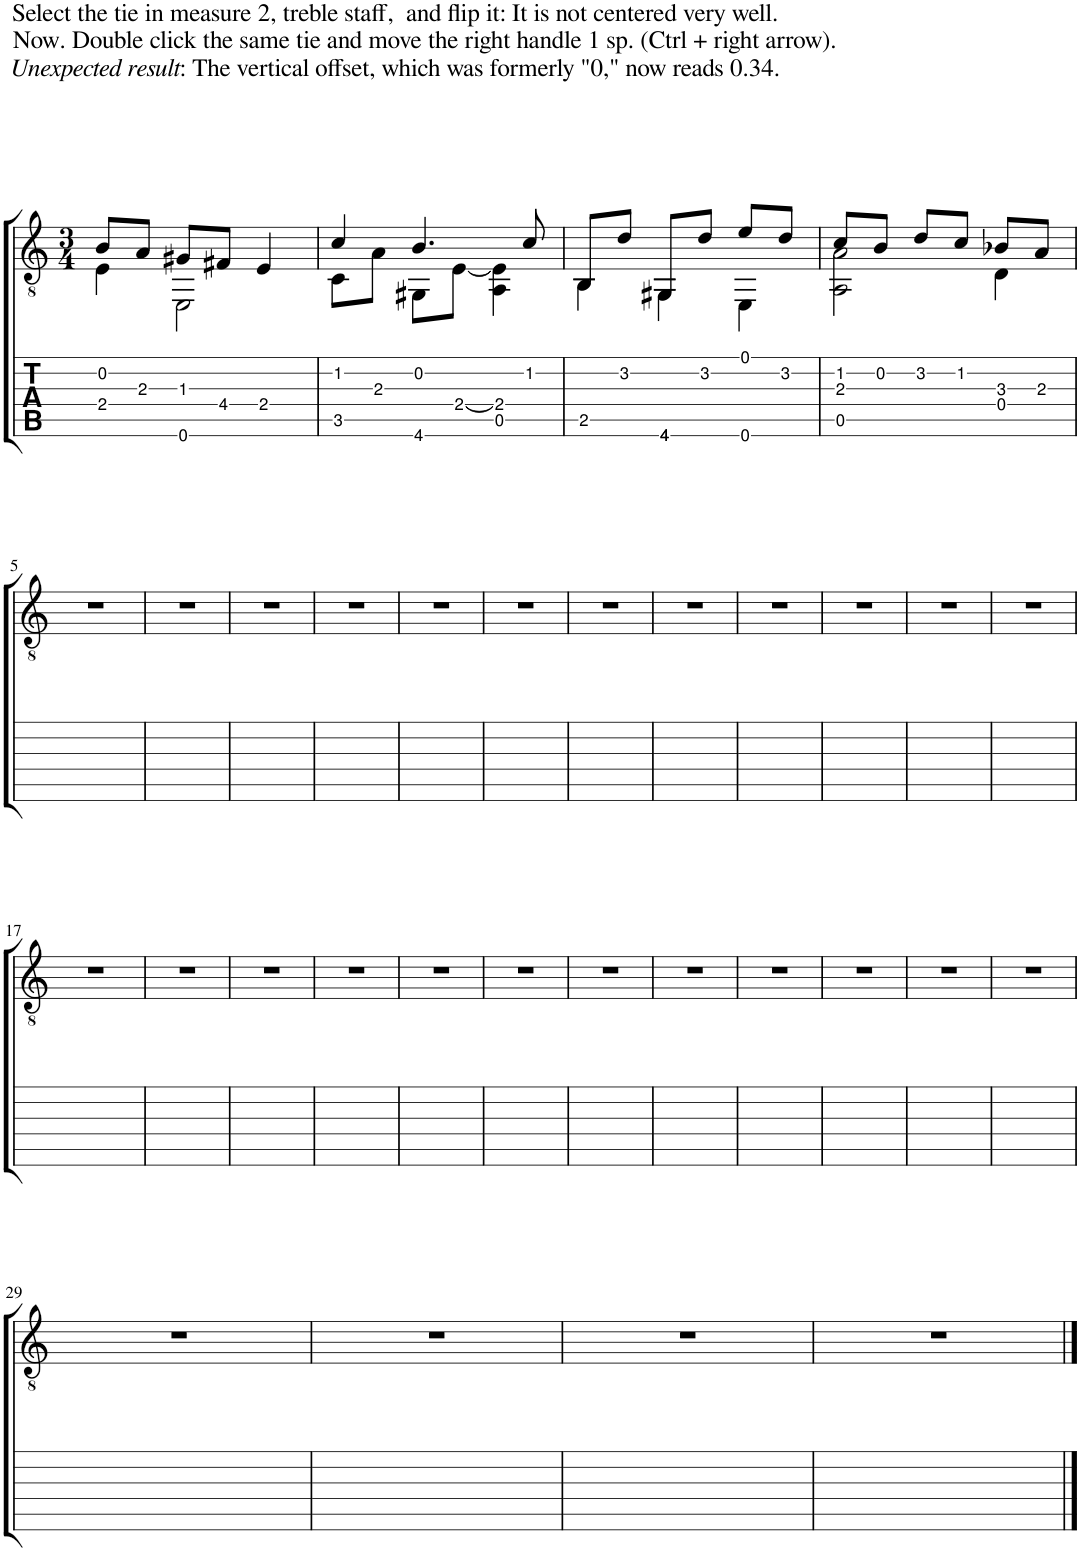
**kern	**kern
*part1	*part1
*staff2	*staff1
*I"Gtr	*
*stria6	*
*	*clefGv2
*k[]	*k[]
*M3/4	*M3/4
=1	=1
*^	*^
!	!	!LO:TX:a:t=Select the tie in measure 2, treble staff,  and flip it&colon; It is not centered very well.	!
!	!	!LO:TX:a:t=Now. Double click the same tie and move the right handle 1 sp. (Ctrl + right arrow).	!
!	!	!LO:TX:a:i:t=Unexpected result	!
!	!	!LO:TX:a:t=&colon; The vertical offset, which was formerly "0," now reads 0.34.	!
!LO:TX:a:t=Select the tie in measure 2, treble staff,  and flip it&colon; It is not centered very well.	!	!	!
!LO:TX:a:t=Now. Double click the same tie and move the right handle 1 sp. (Ctrl + right arrow).	!	!	!
!LO:TX:a:i:t=Unexpected result	!	!	!
!LO:TX:a:t=&colon; The vertical offset, which was formerly "0," now reads 0.34.	!	!	!
8BL	4E	8B/L	4E\
8AJ	.	8A/J	.
8G#L	2EE	8G#X/L	2EE\
8F#J	.	8F#X/J	.
4E	.	4E/	.
=2	=2	=2	=2
4c	8CL	4c/	8C\L
.	8AJ	.	8A\J
4.B	8GG#XL	4.B/	8GG#X\L
.	[8EJ	.	[8E\J
.	4AA 4E]	.	4AA\ 4E\]
8c	.	8c/	.
=3	=3	=3	=3
8BBL	4BB	8BB/L	4BB\
8dJ	.	8d/J	.
8GG#XL	4GG#	8GG#X/L	4GG#\
8dJ	.	8d/J	.
8eL	4EE	8e/L	4EE\
8dJ	.	8d/J	.
=4	=4	=4	=4
8cL	2AA 2A	8c/L	2AA\ 2A\
8BJ	.	8B/J	.
8dL	.	8d/L	.
8cJ	.	8c/J	.
8B-L	4D	8B-X/L	4D\
8AJ	.	8A/J	.
*v	*v	*	*
*	*v	*v
!!LO:LB:g=z
=5	=5
2.r	2.r
=6	=6
2.r	2.r
=7	=7
2.r	2.r
=8	=8
2.r	2.r
=9	=9
2.r	2.r
=10	=10
2.r	2.r
=11	=11
2.r	2.r
=12	=12
2.r	2.r
=13	=13
2.r	2.r
=14	=14
2.r	2.r
=15	=15
2.r	2.r
=16	=16
2.r	2.r
!!LO:LB:g=z
=17	=17
2.r	2.r
=18	=18
2.r	2.r
=19	=19
2.r	2.r
=20	=20
2.r	2.r
=21	=21
2.r	2.r
=22	=22
2.r	2.r
=23	=23
2.r	2.r
=24	=24
2.r	2.r
=25	=25
2.r	2.r
=26	=26
2.r	2.r
=27	=27
2.r	2.r
=28	=28
2.r	2.r
!!LO:LB:g=z
=29	=29
2.r	2.r
=30	=30
2.r	2.r
=31	=31
2.r	2.r
=32	=32
2.r	2.r
==	==
*-	*-
